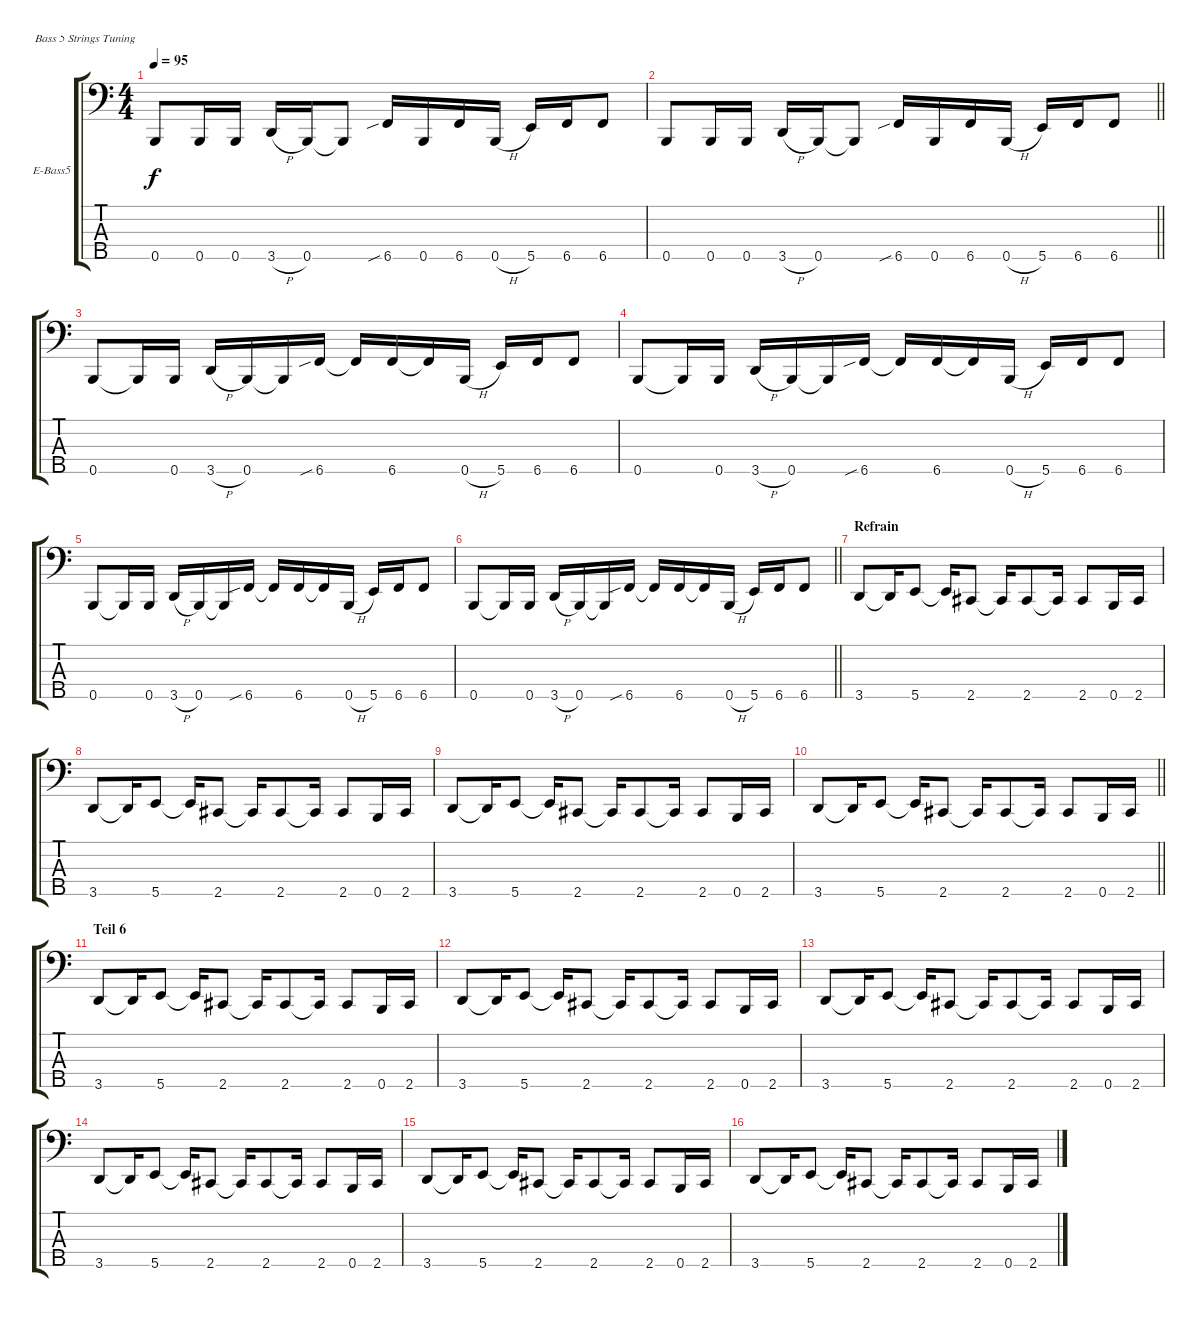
\bracketExtendMode groupsimilarinstruments
\firstSystemTrackNameOrientation horizontal
\otherSystemsTrackNameOrientation horizontal
\track ("Bass" "E-Bass5") {instrument electricbasspick}
\staff {score tabs}
\tuning (G2 D2 A1 E1 B0)
\ts (4 4)
\tempo 95
\clef f4
\ks c
0.5.8{dy f} 0.5.16 0.5.16 3.5{h}.16 0.5.16 0.5{t}.8 6.5{sib}.16 0.5.16 6.5.16 0.5{h}.16 5.5.16 6.5.16 6.5.8 |
\barLineRight lightlight
0.5.8 0.5.16 0.5.16 3.5{h}.16 0.5.16 0.5{t}.8 6.5{sib}.16 0.5.16 6.5.16 0.5{h}.16 5.5.16 6.5.16 6.5.8 |
0.5.8 0.5{t}.16 0.5.16 3.5{h}.16 0.5.16 0.5{t}.16 6.5{sib}.16 6.5{t}.16 6.5.16 6.5{t}.16 0.5{h}.16 5.5.16 6.5.16 6.5.8 |
0.5.8 0.5{t}.16 0.5.16 3.5{h}.16 0.5.16 0.5{t}.16 6.5{sib}.16 6.5{t}.16 6.5.16 6.5{t}.16 0.5{h}.16 5.5.16 6.5.16 6.5.8 |
0.5.8 0.5{t}.16 0.5.16 3.5{h}.16 0.5.16 0.5{t}.16 6.5{sib}.16 6.5{t}.16 6.5.16 6.5{t}.16 0.5{h}.16 5.5.16 6.5.16 6.5.8 |
\barLineRight lightlight
0.5.8 0.5{t}.16 0.5.16 3.5{h}.16 0.5.16 0.5{t}.16 6.5{sib}.16 6.5{t}.16 6.5.16 6.5{t}.16 0.5{h}.16 5.5.16 6.5.16 6.5.8 |
\section ("" "Refrain")
3.5.8 3.5{t}.16 5.5.8 5.5{t}.16 2.5.8 2.5{t}.16 2.5.8 2.5{t}.16 2.5.8 0.5.16 2.5.16 |
3.5.8 3.5{t}.16 5.5.8 5.5{t}.16 2.5.8 2.5{t}.16 2.5.8 2.5{t}.16 2.5.8 0.5.16 2.5.16 |
3.5.8 3.5{t}.16 5.5.8 5.5{t}.16 2.5.8 2.5{t}.16 2.5.8 2.5{t}.16 2.5.8 0.5.16 2.5.16 |
\barLineRight lightlight
3.5.8 3.5{t}.16 5.5.8 5.5{t}.16 2.5.8 2.5{t}.16 2.5.8 2.5{t}.16 2.5.8 0.5.16 2.5.16 |
\section ("" "Teil 6")
3.5.8 3.5{t}.16 5.5.8 5.5{t}.16 2.5.8 2.5{t}.16 2.5.8 2.5{t}.16 2.5.8 0.5.16 2.5.16 |
3.5.8 3.5{t}.16 5.5.8 5.5{t}.16 2.5.8 2.5{t}.16 2.5.8 2.5{t}.16 2.5.8 0.5.16 2.5.16 |
3.5.8 3.5{t}.16 5.5.8 5.5{t}.16 2.5.8 2.5{t}.16 2.5.8 2.5{t}.16 2.5.8 0.5.16 2.5.16 |
3.5.8 3.5{t}.16 5.5.8 5.5{t}.16 2.5.8 2.5{t}.16 2.5.8 2.5{t}.16 2.5.8 0.5.16 2.5.16 |
3.5.8 3.5{t}.16 5.5.8 5.5{t}.16 2.5.8 2.5{t}.16 2.5.8 2.5{t}.16 2.5.8 0.5.16 2.5.16 |
3.5.8 3.5{t}.16 5.5.8 5.5{t}.16 2.5.8 2.5{t}.16 2.5.8 2.5{t}.16 2.5.8 0.5.16 2.5.16
